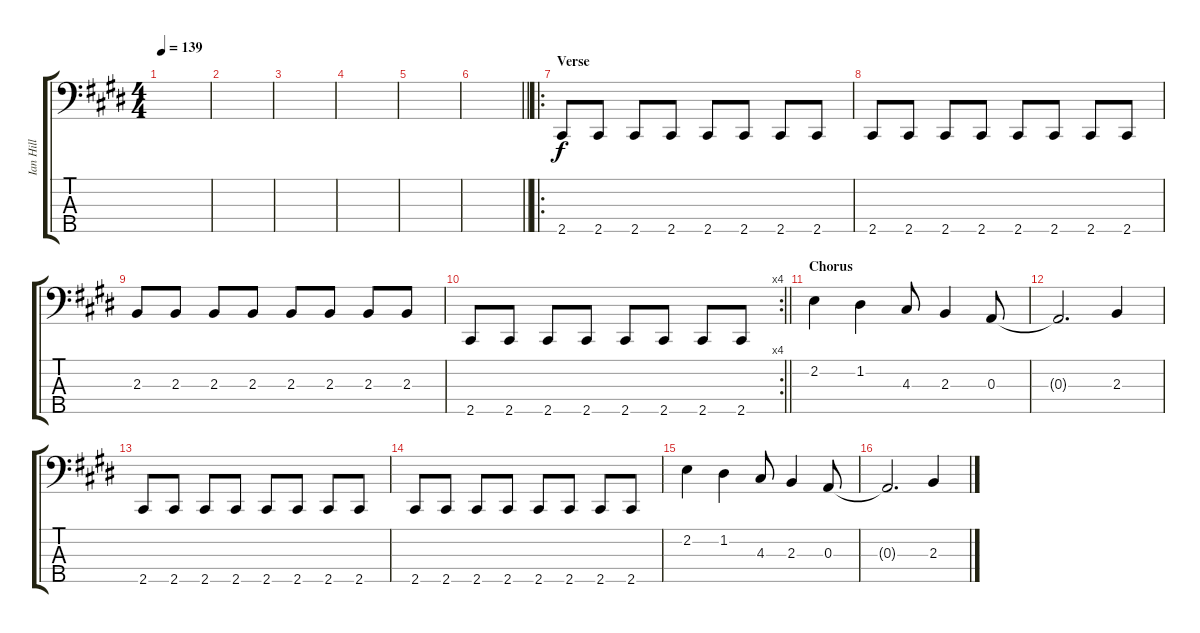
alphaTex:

\track ("Ian Hill" "Ian Hill") {instrument electricbassfinger}
\staff {score tabs}
\tuning (G2 D2 A1 E1 B0) {hide}
\ts (4 4)
\tempo 139
\clef f4
\ks c#minor
|
|
|
|
|
\barLineRight lightlight
|
\ro
\section ("" "Verse")
2.5.8 2.5.8 2.5.8 2.5.8 2.5.8 2.5.8 2.5.8 2.5.8 |
2.5.8 2.5.8 2.5.8 2.5.8 2.5.8 2.5.8 2.5.8 2.5.8 |
2.3.8 2.3.8 2.3.8 2.3.8 2.3.8 2.3.8 2.3.8 2.3.8 |
\rc 4
\barLineRight lightlight
2.5.8 2.5.8 2.5.8 2.5.8 2.5.8 2.5.8 2.5.8 2.5.8 |
\section ("" "Chorus")
2.2.4 1.2.4 4.3.8 2.3.4 0.3.8 |
0.3{t}.2{d} 2.3.4 |
2.5.8 2.5.8 2.5.8 2.5.8 2.5.8 2.5.8 2.5.8 2.5.8 |
2.5.8 2.5.8 2.5.8 2.5.8 2.5.8 2.5.8 2.5.8 2.5.8 |
2.2.4 1.2.4 4.3.8 2.3.4 0.3.8 |
0.3{t}.2{d} 2.3.4
